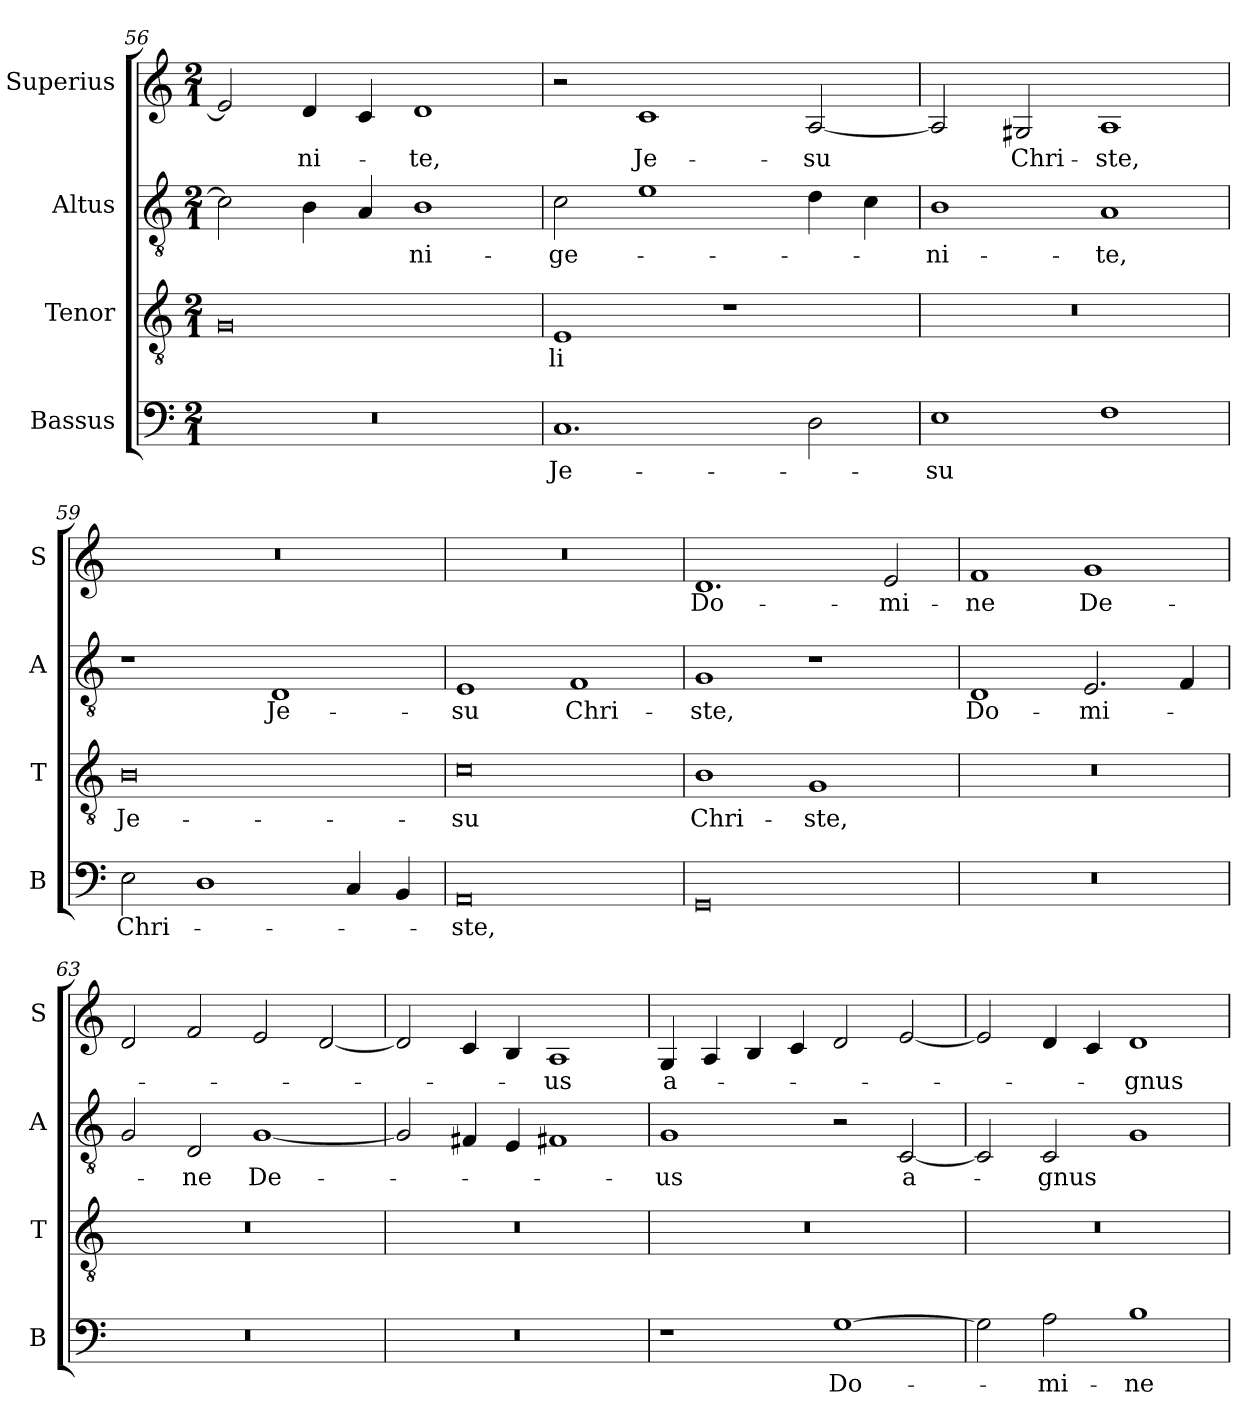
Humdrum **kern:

**kern	**text	**kern	**text	**kern	**text	**kern	**text
*part4	*part4	*part3	*part3	*part2	*part2	*part1	*part1
*staff4	*staff4	*staff3	*staff3	*staff2	*staff2	*staff1	*staff1
*I"Bassus	*	*I"Tenor	*	*I"Altus	*	*I"Superius	*
*I'B	*	*I'T	*	*I'A	*	*I'S	*
*clefF4	*	*clefGv2	*	*clefGv2	*	*clefG2	*
*k[]	*	*k[]	*	*k[]	*	*k[]	*
*M2/1	*	*M2/1	*	*M2/1	*	*M2/1	*
=56	=56	=56	=56	=56	=56	=56	=56
0r	.	0G	.	2c\]	.	2e/]	.
.	.	.	.	4B\	.	4d/	-ni-
.	.	.	.	4A/	.	4c/	.
.	.	.	.	1B	-ni-	1d	-te,
=57	=57	=57	=57	=57	=57	=57	=57
1.C	Je-	1E	-li	2c\	-ge-	2r	.
.	.	.	.	1e	.	1c	Je-
.	.	1r	.	.	.	.	.
2D\	.	.	.	4d\	.	[2A/	-su
.	.	.	.	4c\	.	.	.
=58	=58	=58	=58	=58	=58	=58	=58
1E	-su	0r	.	1B	-ni-	2A/]	.
.	.	.	.	.	.	2G#X/	Chri-
1F	.	.	.	1A	-te,	1A	-ste,
=59	=59	=59	=59	=59	=59	=59	=59
2E\	Chri-	0B	Je-	1r	.	0r	.
1D	.	.	.	.	.	.	.
.	.	.	.	1D	Je-	.	.
4C/	.	.	.	.	.	.	.
4BB/	.	.	.	.	.	.	.
=60	=60	=60	=60	=60	=60	=60	=60
0AA	-ste,	0c	-su	1E	-su	0r	.
.	.	.	.	1F	Chri-	.	.
=61	=61	=61	=61	=61	=61	=61	=61
0GG	.	1B	Chri-	1G	-ste,	1.d	Do-
.	.	1G	-ste,	1r	.	.	.
.	.	.	.	.	.	2e/	-mi-
=62	=62	=62	=62	=62	=62	=62	=62
0r	.	0r	.	1D	Do-	1f	-ne
.	.	.	.	2.E/	-mi-	1g	De-
.	.	.	.	4F/	.	.	.
=63	=63	=63	=63	=63	=63	=63	=63
0r	.	0r	.	2G/	.	2d/	.
.	.	.	.	2D/	-ne	2f/	.
.	.	.	.	[1G	De-	2e/	.
.	.	.	.	.	.	[2d/	.
=64	=64	=64	=64	=64	=64	=64	=64
0r	.	0r	.	2G/]	.	2d/]	.
.	.	.	.	4F#X/	.	4c/	.
.	.	.	.	4E/	.	4B/	.
.	.	.	.	1F#X	.	1A	-us
=65	=65	=65	=65	=65	=65	=65	=65
1r	.	0r	.	1G	-us	4G/	a-
.	.	.	.	.	.	4A/	.
.	.	.	.	.	.	4B/	.
.	.	.	.	.	.	4c/	.
[1G	Do-	.	.	2r	.	2d/	.
.	.	.	.	[2C/	a-	[2e/	.
=66	=66	=66	=66	=66	=66	=66	=66
2G\]	.	0r	.	2C/]	.	2e/]	.
2A\	-mi-	.	.	2C/	-gnus	4d/	.
.	.	.	.	.	.	4c/	.
1B	-ne	.	.	1G	.	1d	-gnus
=	=	=	=	=	=	=	=
*-	*-	*-	*-	*-	*-	*-	*-
